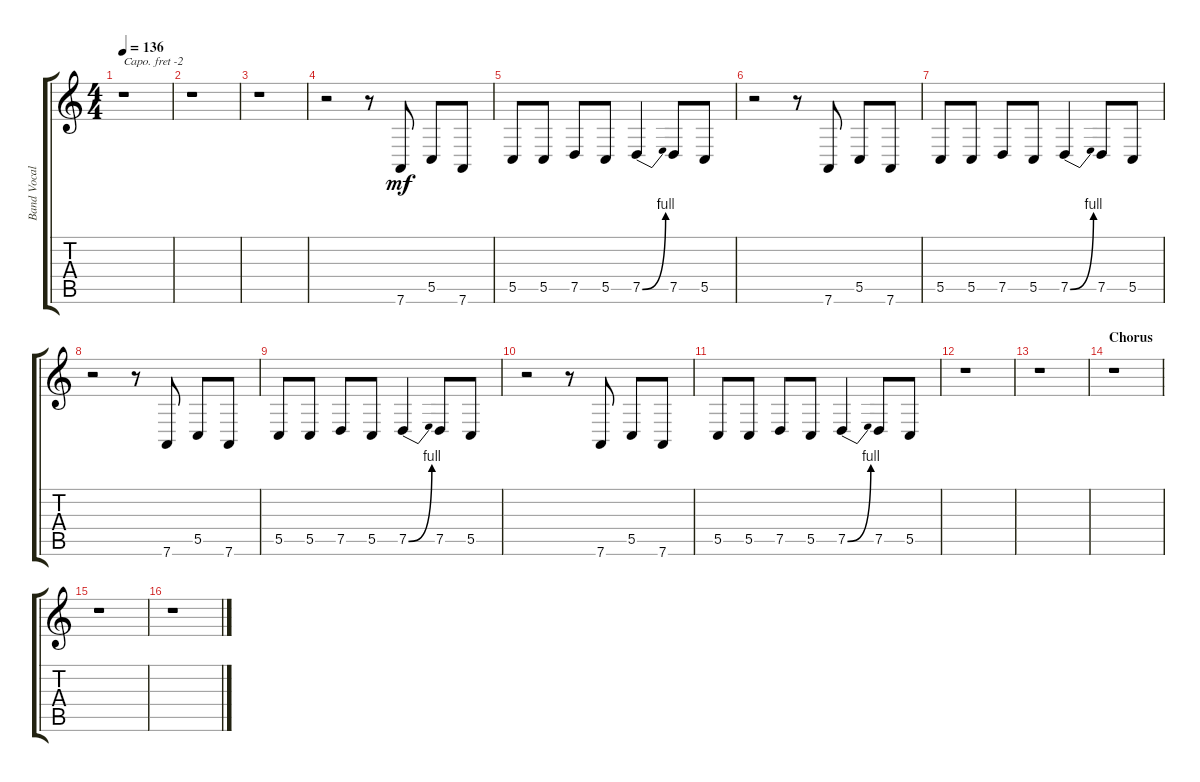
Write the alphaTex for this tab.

\track ("Band Vocals" "Band Vocal") {instrument tenorsax}
\staff {score tabs}
\capo -2
\tuning (E4 B3 G3 D3 A2 E2) {hide}
\ts (4 4)
\tempo 136
\clef g2
\ks c
r.1{dy f} |
r.1 |
r.1 |
r.2 r.8 7.6.8{dy mf} 5.5.8 7.6.8 |
5.5.8 5.5.8 7.5.8 5.5.8 7.5{be (bend 0 0 60 4)}.4 7.5.8 5.5.8 |
r.2 r.8 7.6.8 5.5.8 7.6.8 |
5.5.8 5.5.8 7.5.8 5.5.8 7.5{be (bend 0 0 60 4)}.4 7.5.8 5.5.8 |
r.2 r.8 7.6.8 5.5.8 7.6.8 |
5.5.8 5.5.8 7.5.8 5.5.8 7.5{be (bend 0 0 60 4)}.4 7.5.8 5.5.8 |
r.2 r.8 7.6.8 5.5.8 7.6.8 |
5.5.8 5.5.8 7.5.8 5.5.8 7.5{be (bend 0 0 60 4)}.4 7.5.8 5.5.8 |
r.1 |
r.1 |
\section ("" "Chorus")
r.1 |
r.1 |
r.1
